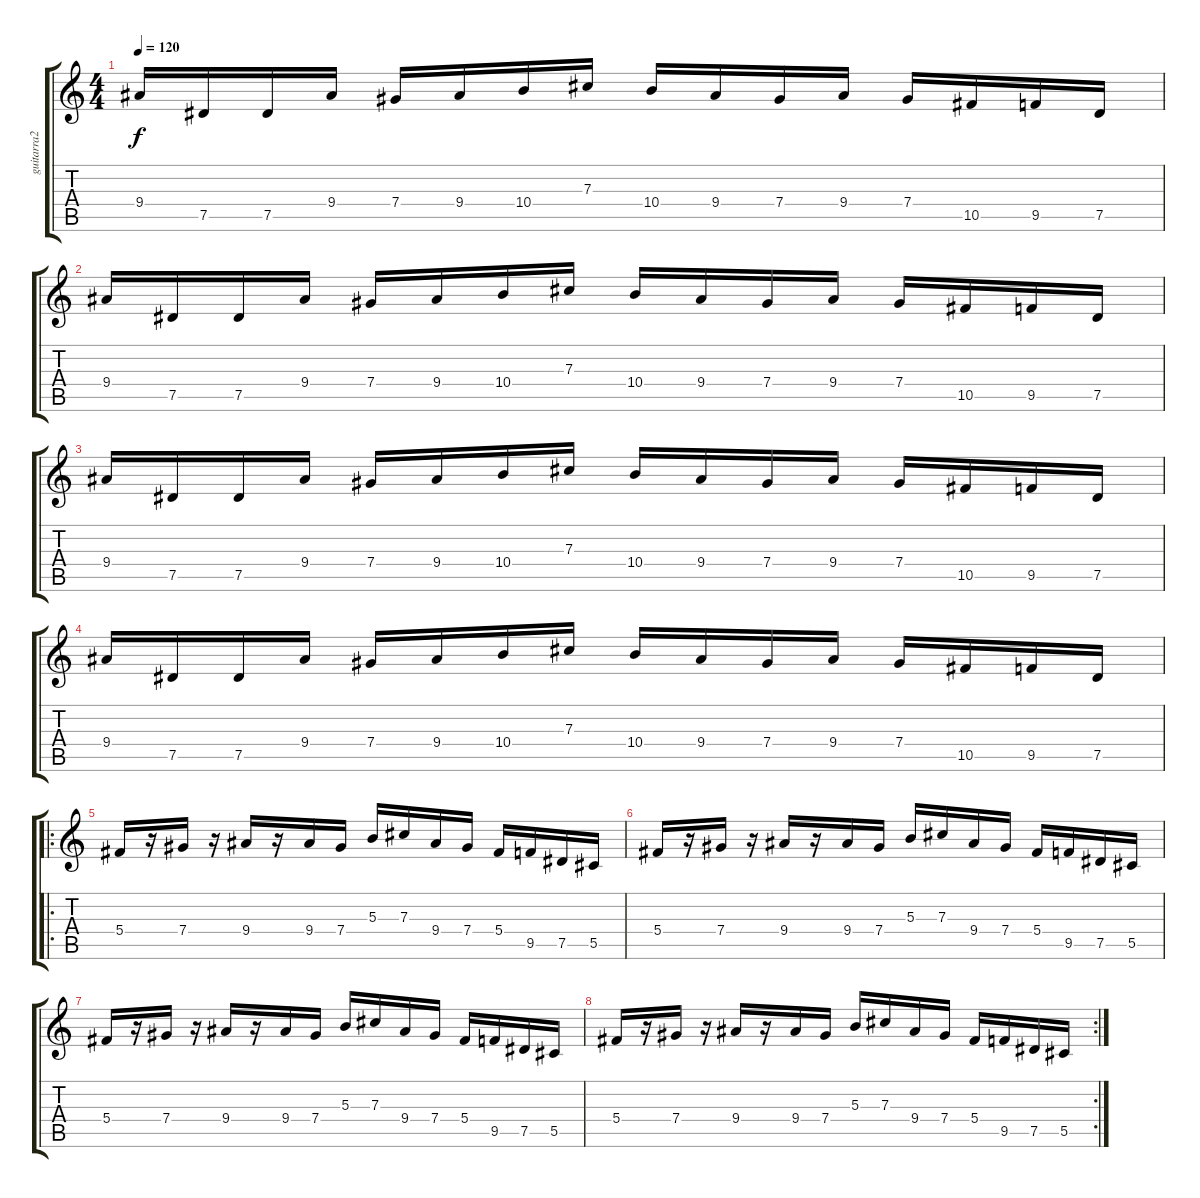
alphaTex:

\track ("guitarra2" "guitarra2") {instrument overdrivenguitar}
\staff {score tabs}
\tuning (Eb4 Bb3 Gb3 Db3 Ab2 Eb2) {hide}
\ts (4 4)
\tempo 120
\clef g2
\ks c
9.4.16{dy f} 7.5.16 7.5.16 9.4.16 7.4.16 9.4.16 10.4.16 7.3.16 10.4.16 9.4.16 7.4.16 9.4.16 7.4.16 10.5.16 9.5.16 7.5.16 |
9.4.16 7.5.16 7.5.16 9.4.16 7.4.16 9.4.16 10.4.16 7.3.16 10.4.16 9.4.16 7.4.16 9.4.16 7.4.16 10.5.16 9.5.16 7.5.16 |
9.4.16 7.5.16 7.5.16 9.4.16 7.4.16 9.4.16 10.4.16 7.3.16 10.4.16 9.4.16 7.4.16 9.4.16 7.4.16 10.5.16 9.5.16 7.5.16 |
9.4.16 7.5.16 7.5.16 9.4.16 7.4.16 9.4.16 10.4.16 7.3.16 10.4.16 9.4.16 7.4.16 9.4.16 7.4.16 10.5.16 9.5.16 7.5.16 |
\ro
5.4.16{balance 8} r.16 7.4.16 r.16 9.4.16 r.16 9.4.16 7.4.16 5.3.16 7.3.16 9.4.16 7.4.16 5.4.16 9.5.16 7.5.16 5.5.16 |
5.4.16 r.16 7.4.16 r.16 9.4.16 r.16 9.4.16 7.4.16 5.3.16 7.3.16 9.4.16 7.4.16 5.4.16 9.5.16 7.5.16 5.5.16 |
5.4.16 r.16 7.4.16 r.16 9.4.16 r.16 9.4.16 7.4.16 5.3.16 7.3.16 9.4.16 7.4.16 5.4.16 9.5.16 7.5.16 5.5.16 |
\rc 2
5.4.16 r.16 7.4.16 r.16 9.4.16 r.16 9.4.16 7.4.16 5.3.16 7.3.16 9.4.16 7.4.16 5.4.16 9.5.16 7.5.16 5.5.16
